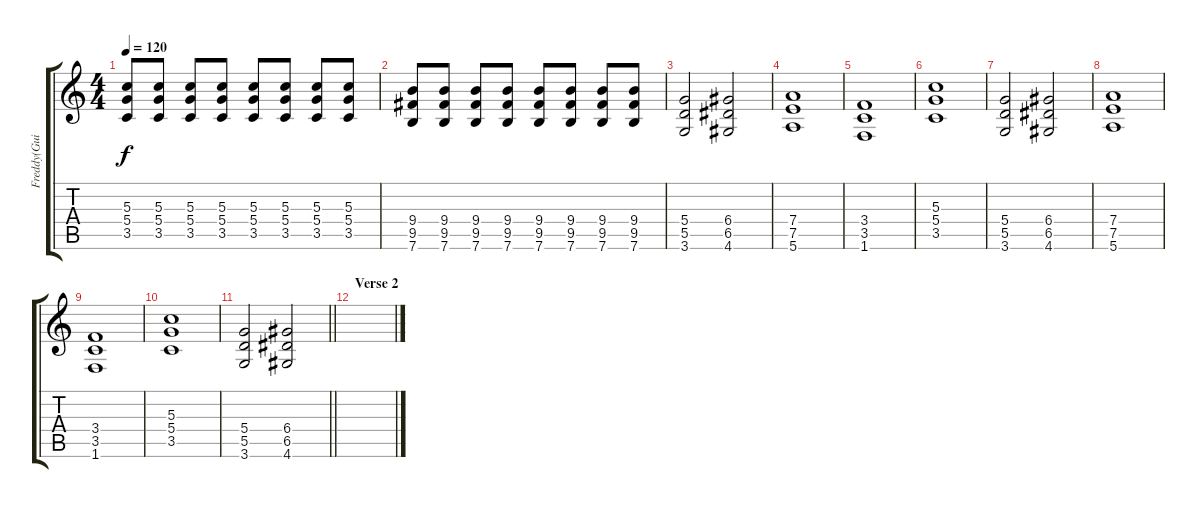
\track ("Freddy(Guitar)" "Freddy(Gui") {instrument distortionguitar}
\staff {score tabs}
\tuning (E4 B3 G3 D3 A2 E2) {hide}
\ts (4 4)
\tempo 120
\clef g2
\ks c
(5.3 5.4 3.5).8{dy f} (5.3 5.4 3.5).8 (5.3 5.4 3.5).8 (5.3 5.4 3.5).8 (5.3 5.4 3.5).8 (5.3 5.4 3.5).8 (5.3 5.4 3.5).8 (5.3 5.4 3.5).8 |
(9.4 9.5 7.6).8 (9.4 9.5 7.6).8 (9.4 9.5 7.6).8 (9.4 9.5 7.6).8 (9.4 9.5 7.6).8 (9.4 9.5 7.6).8 (9.4 9.5 7.6).8 (9.4 9.5 7.6).8 |
(5.4 5.5 3.6).2 (6.4 6.5 4.6).2 |
(7.4 7.5 5.6).1 |
(3.4 3.5 1.6).1 |
(5.3 5.4 3.5).1 |
(5.4 5.5 3.6).2 (6.4 6.5 4.6).2 |
(7.4 7.5 5.6).1 |
(3.4 3.5 1.6).1 |
(5.3 5.4 3.5).1 |
\barLineRight lightlight
(5.4 5.5 3.6).2 (6.4 6.5 4.6).2 |
\section ("" "Verse 2")
